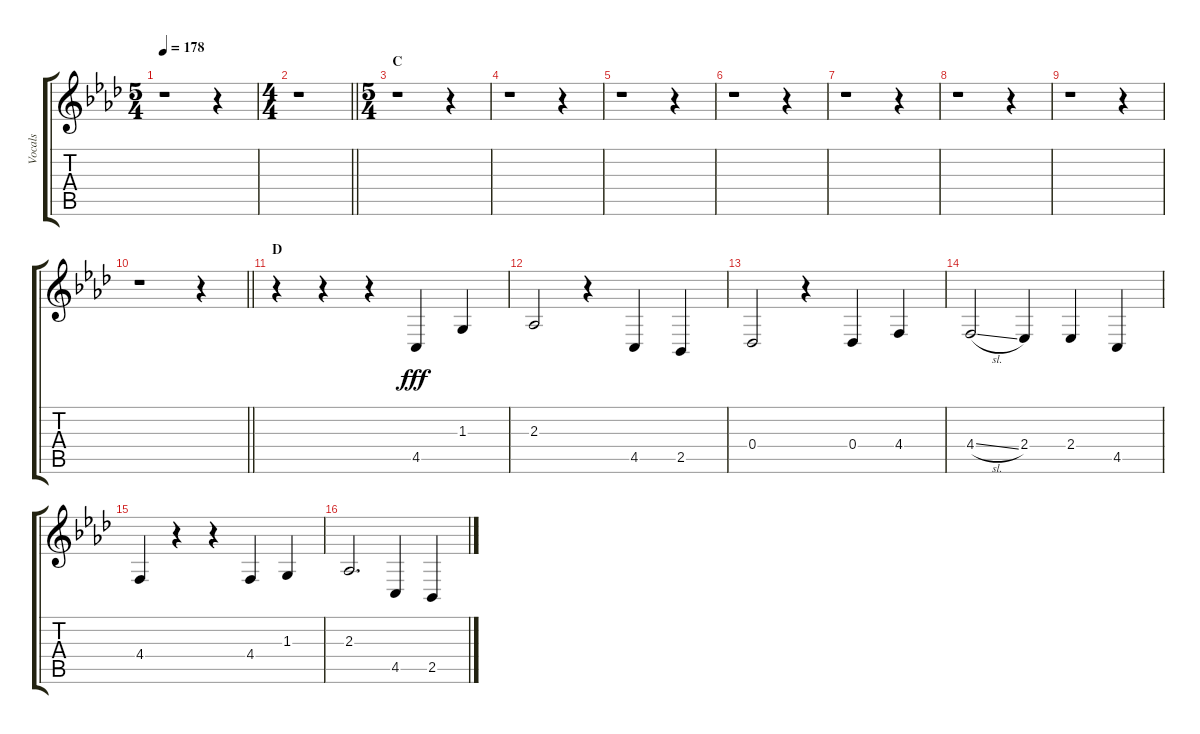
\track ("Vocals" "Vocals") {instrument voiceoohs}
\staff {score tabs}
\tuning (Eb4 Bb3 Gb3 Db3 Ab2 Db2) {hide}
\ts (5 4)
\tempo 178
\clef g2
\ks ab
r.1{dy fff} r.4 |
\ts (4 4)
\barLineRight lightlight
r.1 |
\ts (5 4)
\section ("" "C")
r.1 r.4 |
r.1 r.4 |
r.1 r.4 |
r.1 r.4 |
r.1 r.4 |
r.1 r.4 |
r.1 r.4 |
\barLineRight lightlight
r.1 r.4 |
\section ("" "D")
r.4 r.4 r.4 4.5.4 1.3.4 |
2.3.2 r.4 4.5.4 2.5.4 |
0.4.2 r.4 0.4.4 4.4.4 |
4.4{sl}.2 2.4.4 2.4.4 4.5.4 |
4.4.4 r.4 r.4 4.4.4 1.3.4 |
2.3.2{d} 4.5.4 2.5.4
